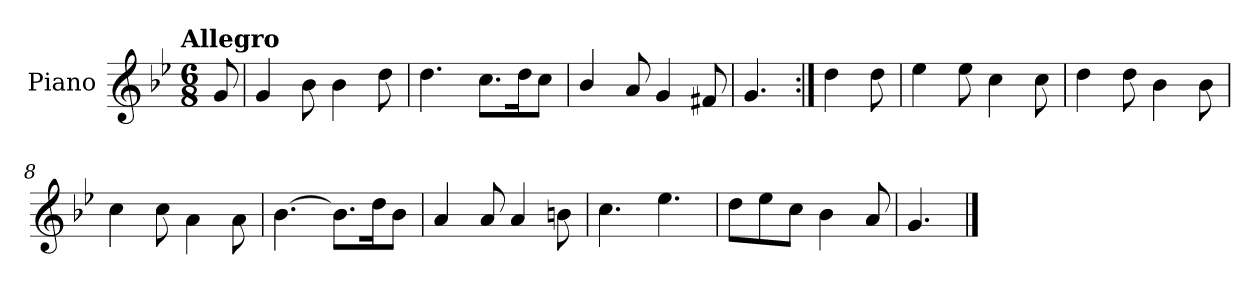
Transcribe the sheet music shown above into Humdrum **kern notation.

**kern
*part1
*staff1
*I"Piano
*I'Pno.
*clefG2
*k[b-e-]
!!LO:TX:omd:t=Allegro
*M6/8
*MM144
=
8g/
=1
4g/
8b-\
4b-\
8dd\
=2
4.dd\
8.cc\L
16dd\K
8cc\J
=3
4b-/
8a/
4g/
8f#X/
!!LO:LB:g=z
=4
4.g/
=5:|!
4dd\
8dd\
=6
4ee-\
8ee-\
4cc\
8cc\
=7
4dd\
8dd\
4b-\
8b-\
=8
4cc\
8cc\
4a\
8a\
=9
[4.b-\
8.b-\L]
16dd\K
8b-\J
!!LO:LB:g=z
=10
4a/
8a/
4a/
8bn\
=11
4.cc\
4.ee-\
=12
8dd\L
8ee-\
8cc\J
4b-\
8a/
=13
4.g/
==
*-
